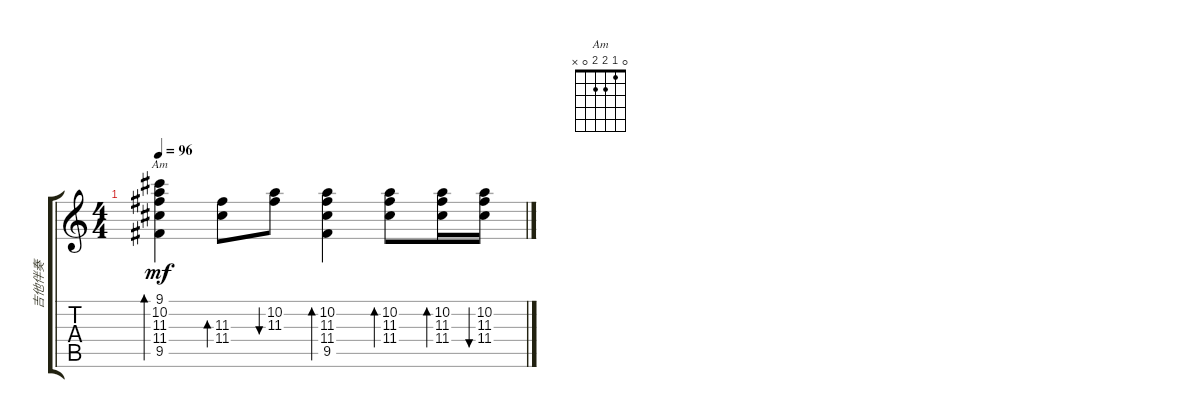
\track ("吉他伴奏" "吉他伴奏") {instrument acousticbass}
\staff {score tabs}
\tuning (E4 B3 G3 D3 A2 E2) {hide}
\chord ("Am" 0 1 2 2 0 x)
\ts (4 4)
\tempo 96
\clef g2
\ks c
(9.1 10.2 11.3 11.4 9.5).4{bd 60 ch "Am" dy mf} (11.3 11.4).8{bd 60} (10.2 11.3).8{bu 60} (10.2 11.3 11.4 9.5).4{bd 30} (10.2 11.3 11.4).8{bd 60} (10.2 11.3 11.4).16{bd 60} (10.2 11.3 11.4).16{bu 60}
